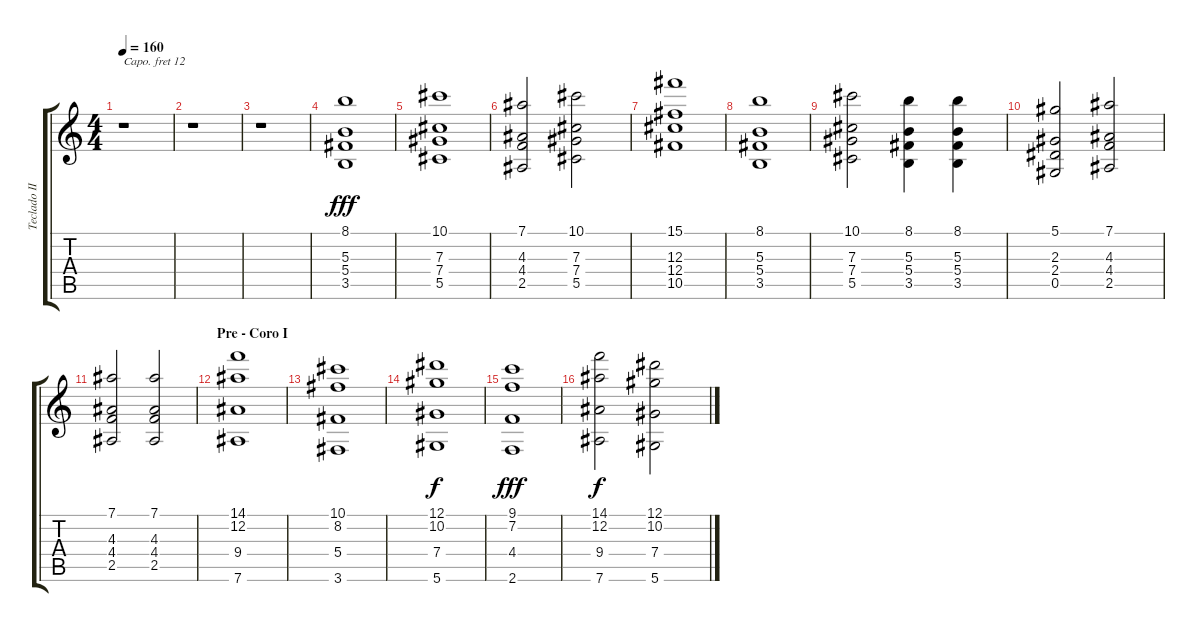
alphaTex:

\track ("Teclado II" "Teclado II") {instrument stringensemble1}
\staff {score tabs}
\capo 12
\tuning (Eb4 Bb3 Gb3 Db3 Ab2 Eb2) {hide}
\ts (4 4)
\tempo 160
\clef g2
\ks c
r.1{dy fff} |
r.1 |
r.1{volume 8} |
(8.1 5.3 5.4 3.5).1{volume 9 instrument stringensemble1} |
(10.1 7.3 7.4 5.5).1 |
(7.1 4.3 4.4 2.5).2 (10.1 7.3 7.4 5.5).2 |
(15.1 12.3 12.4 10.5).1 |
(8.1 5.3 5.4 3.5).1 |
(10.1 7.3 7.4 5.5).2 (8.1 5.3 5.4 3.5).4 (8.1 5.3 5.4 3.5).4 |
(5.1 2.3 2.4 0.5).2 (7.1 4.3 4.4 2.5).2 |
(7.1 4.3 4.4 2.5).2 (7.1 4.3 4.4 2.5).2 |
\section ("" "Pre - Coro I")
(14.1 12.2 9.4 7.6).1{volume 10 instrument stringensemble1} |
(10.1 8.2 5.4 3.6).1 |
(12.1 10.2 7.4 5.6).1{dy f} |
(9.1 7.2 4.4 2.6).1{dy fff} |
(14.1 12.2 9.4 7.6).2{dy f} (12.1 10.2 7.4 5.6).2
